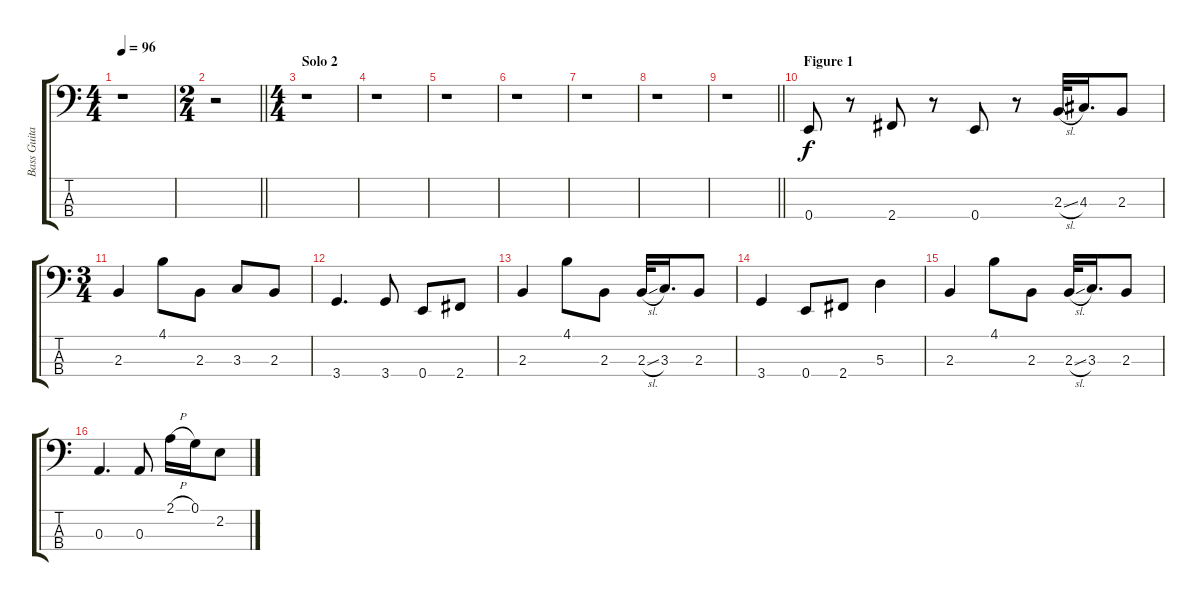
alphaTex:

\track ("Bass Guitar \"Cliff Burton\"" "Bass Guita") {instrument electricbassfinger}
\staff {score tabs}
\tuning (G2 D2 A1 E1) {hide}
\ts (4 4)
\tempo 96
\clef f4
\ks c
r.1{dy f} |
\ts (2 4)
\barLineRight lightlight
r.2 |
\ts (4 4)
\section ("" "Solo 2")
r.1 |
r.1 |
r.1 |
r.1 |
r.1 |
r.1 |
\barLineRight lightlight
r.1 |
\section ("" "Figure 1")
0.4.8 r.8 2.4.8 r.8 0.4.8 r.8 2.3{sl}.32 4.3.16{d} 2.3.8 |
\ts (3 4)
2.3.4 4.1.8 2.3.8 3.3.8 2.3.8 |
3.4.4{d} 3.4.8 0.4.8 2.4.8 |
2.3.4 4.1.8 2.3.8 2.3{sl}.32 3.3.16{d} 2.3.8 |
3.4.4 0.4.8 2.4.8 5.3.4 |
2.3.4 4.1.8 2.3.8 2.3{sl}.32 3.3.16{d} 2.3.8 |
0.3.4{d} 0.3.8 2.1{h}.16 0.1.16 2.2.8
